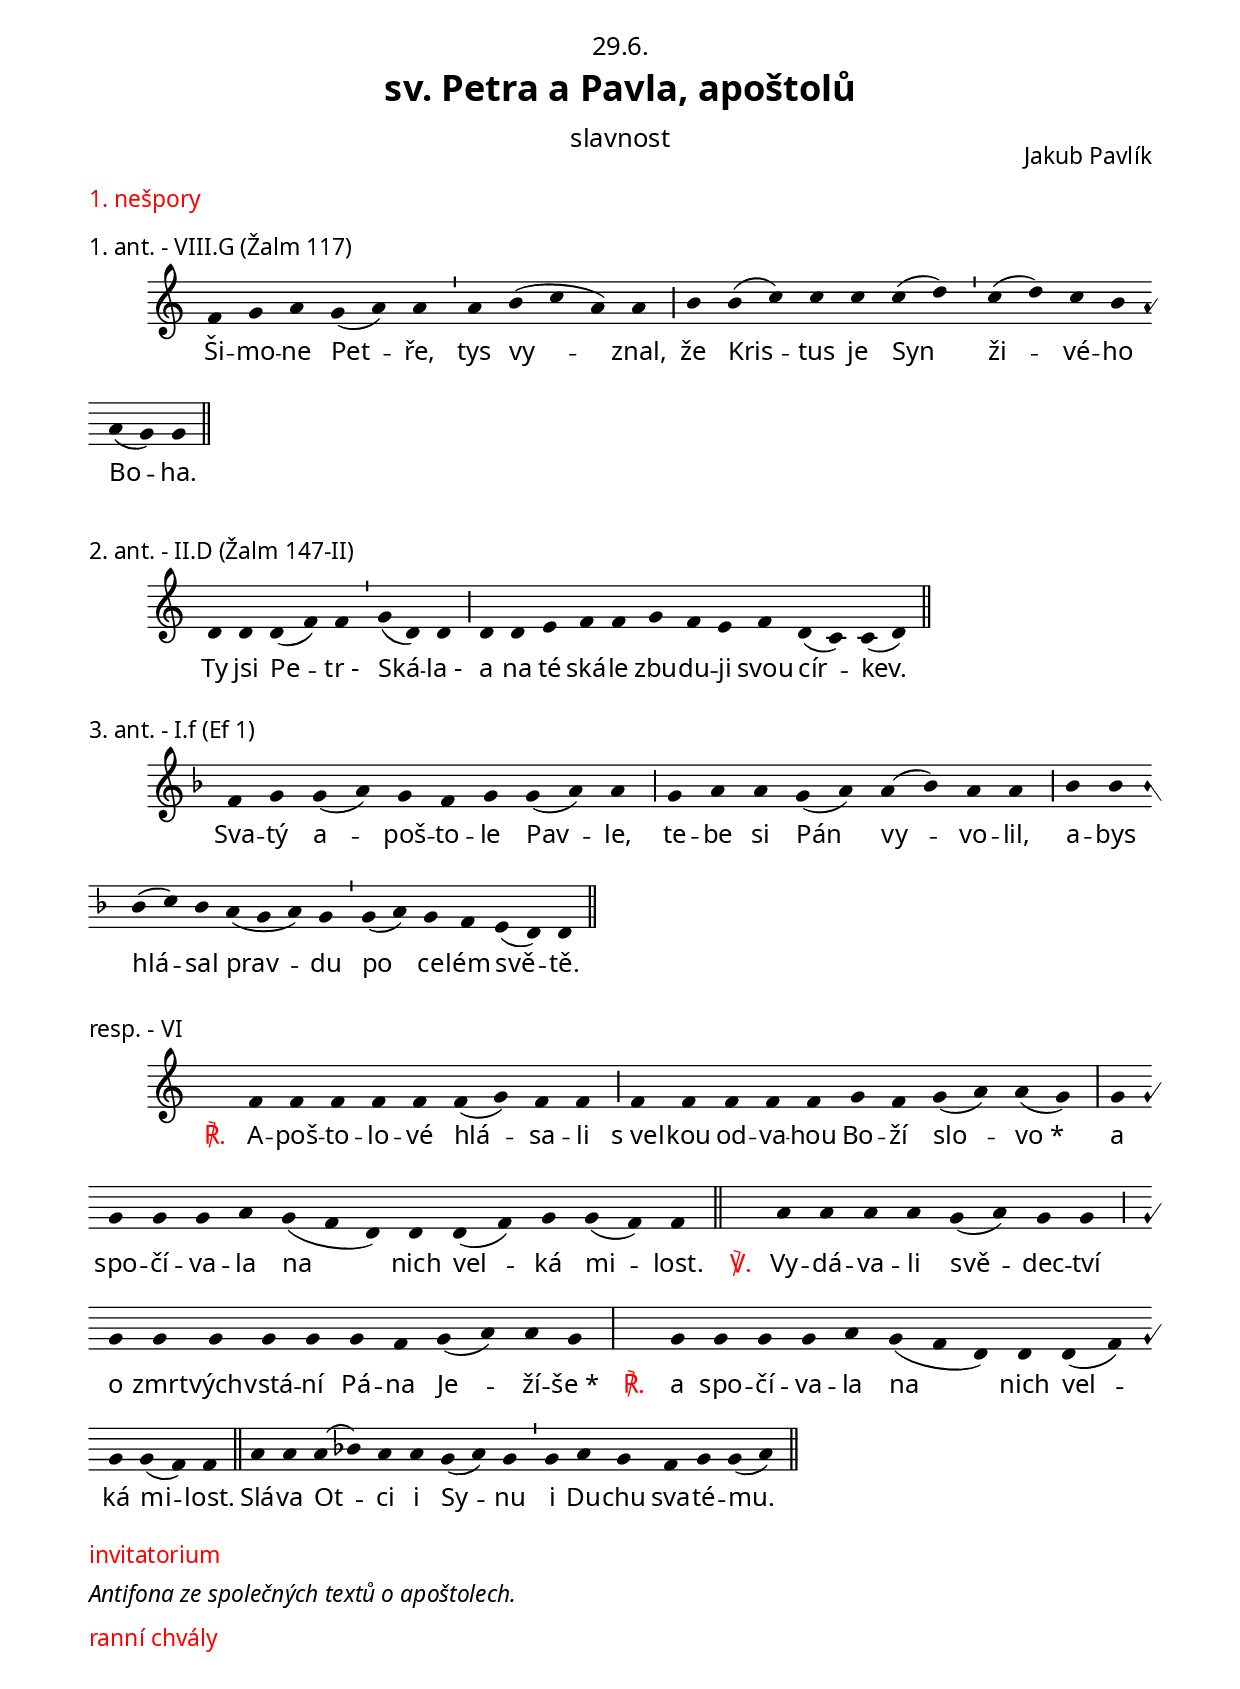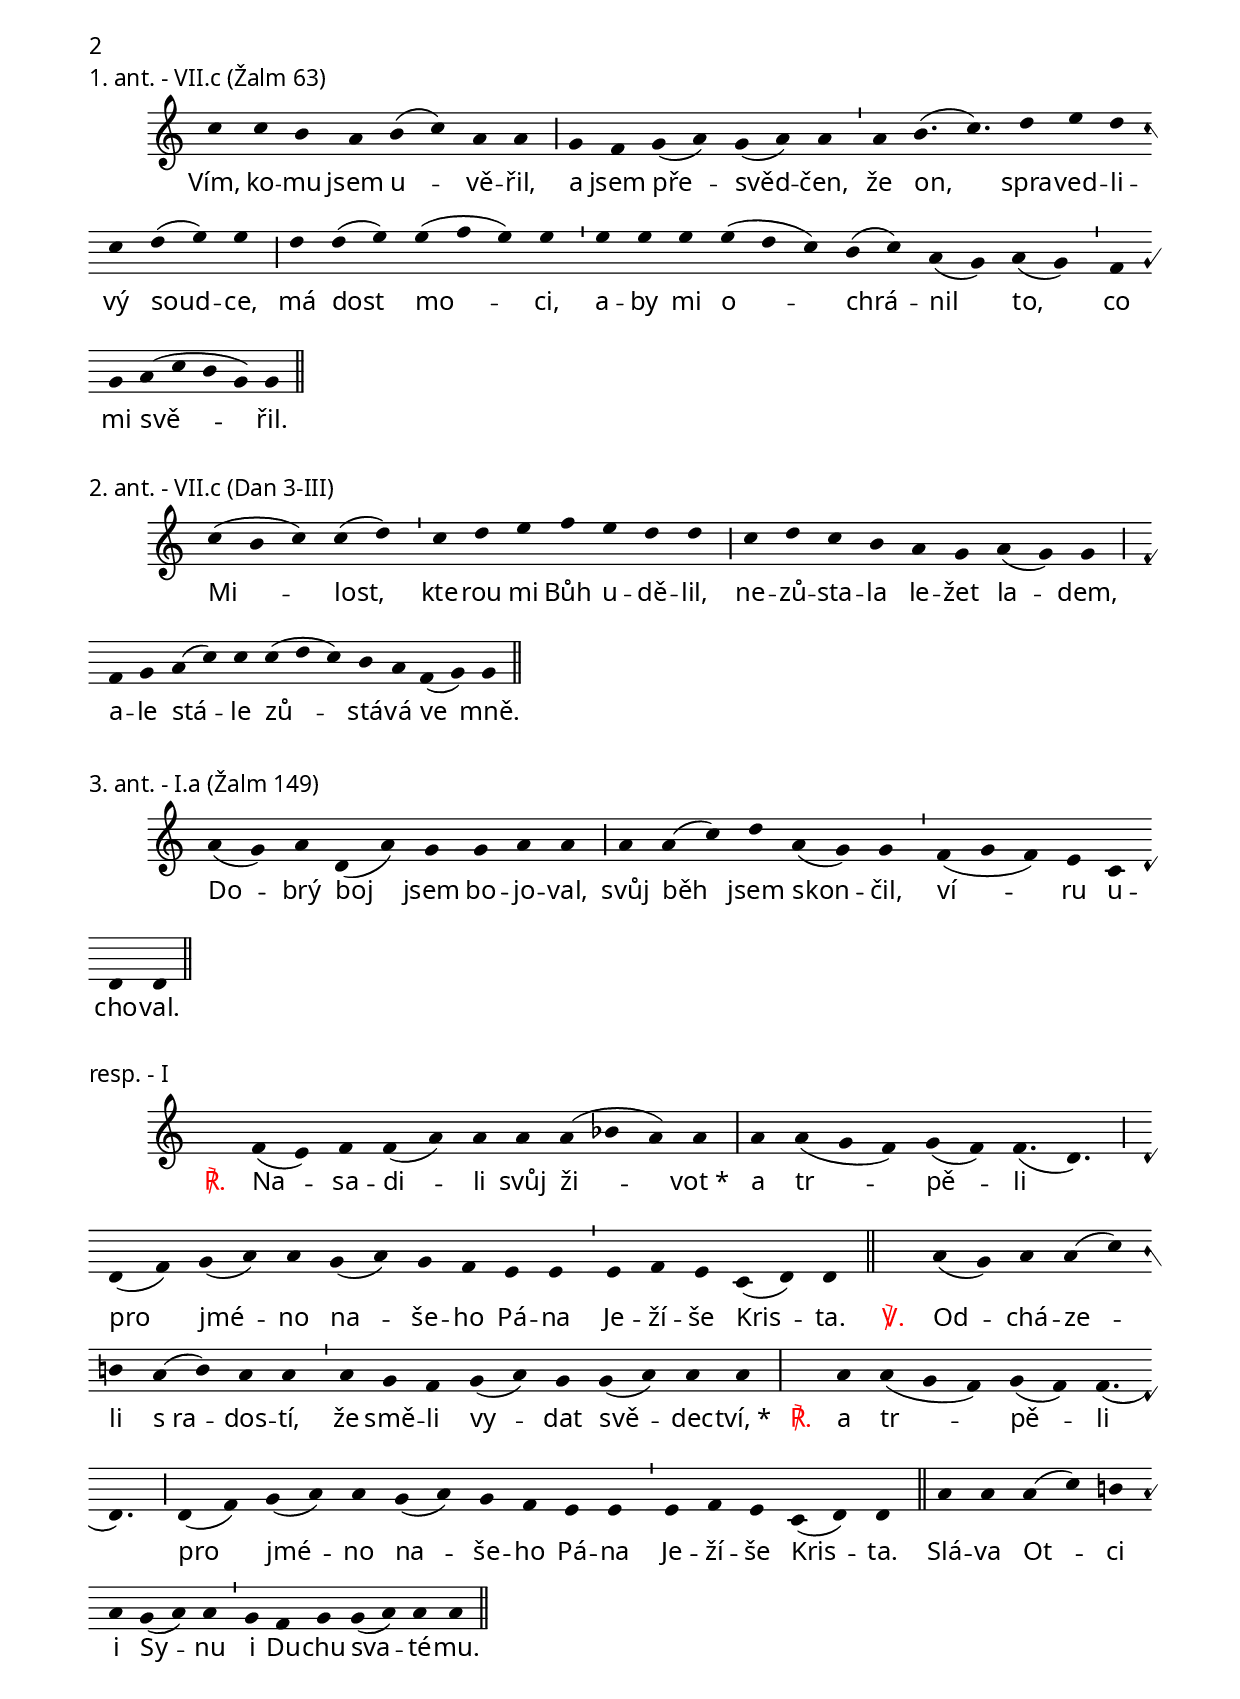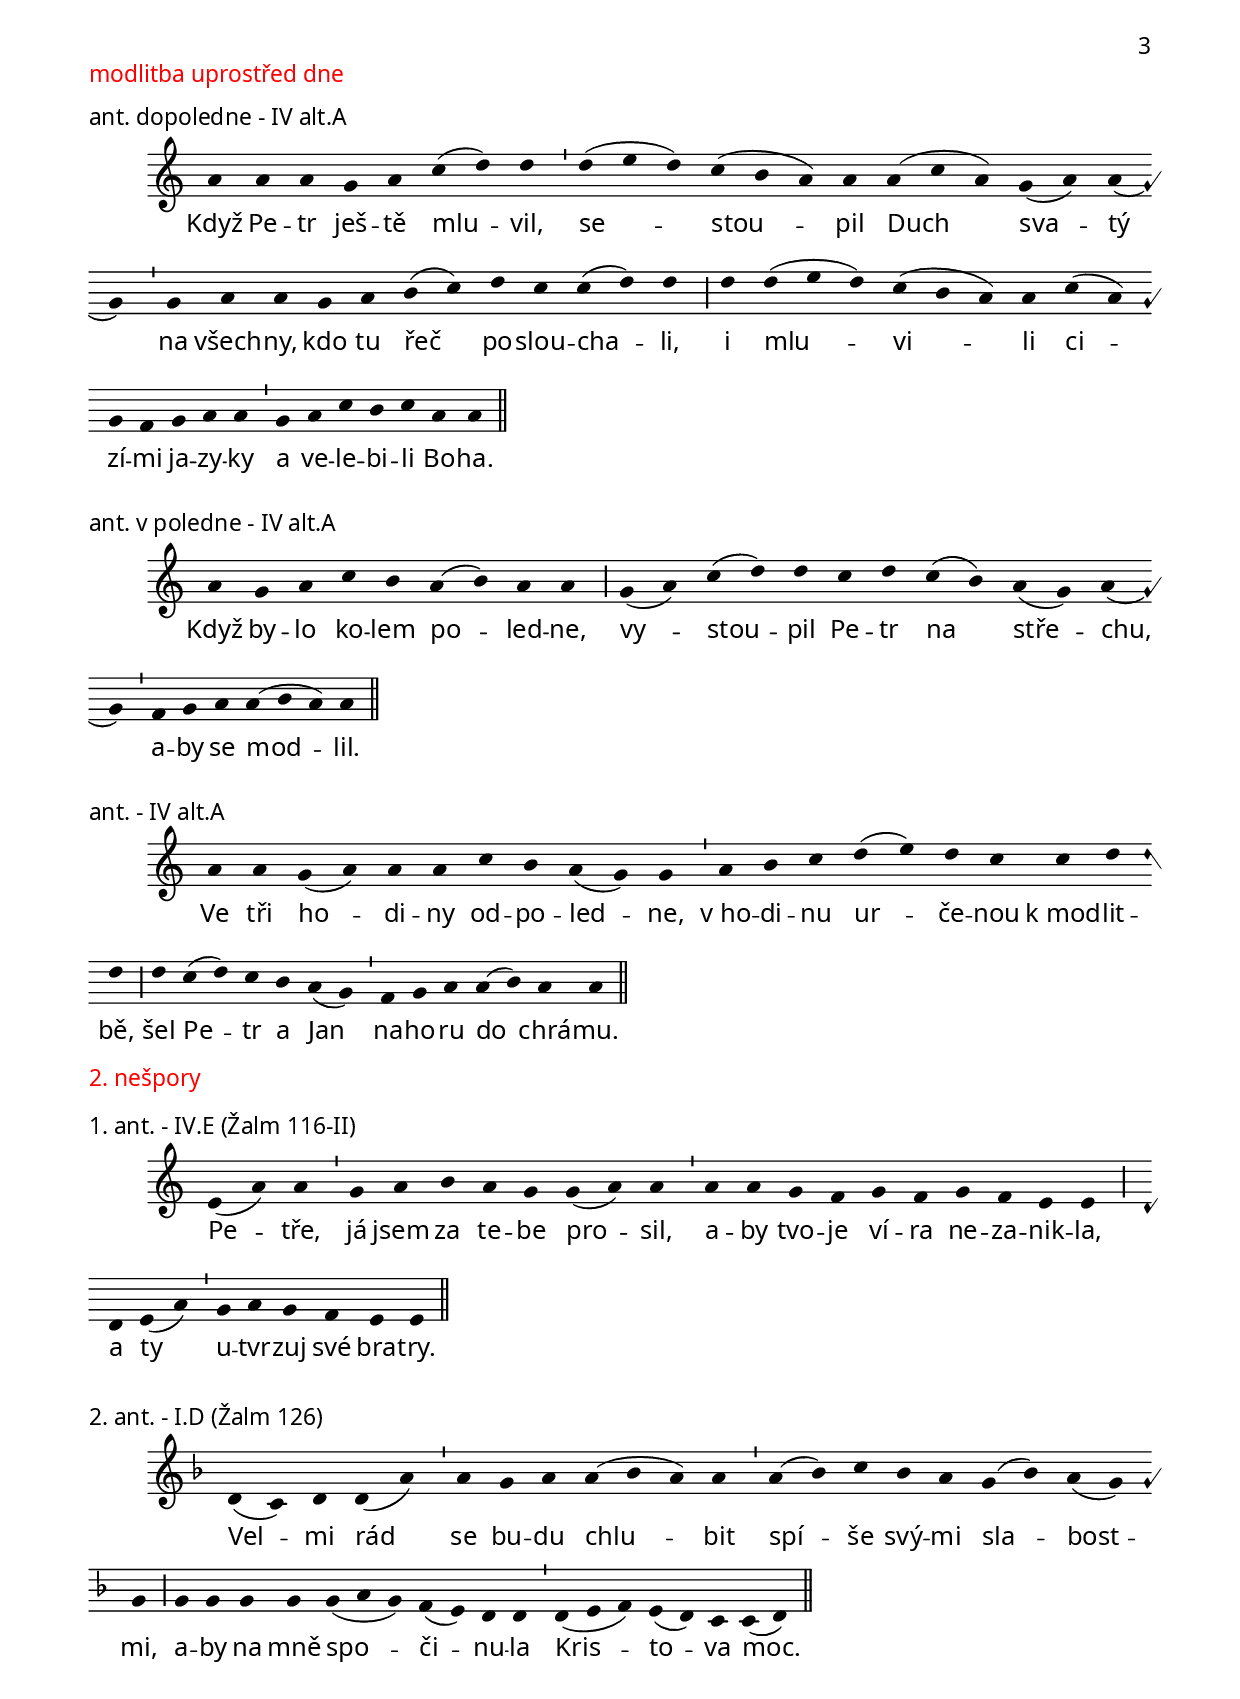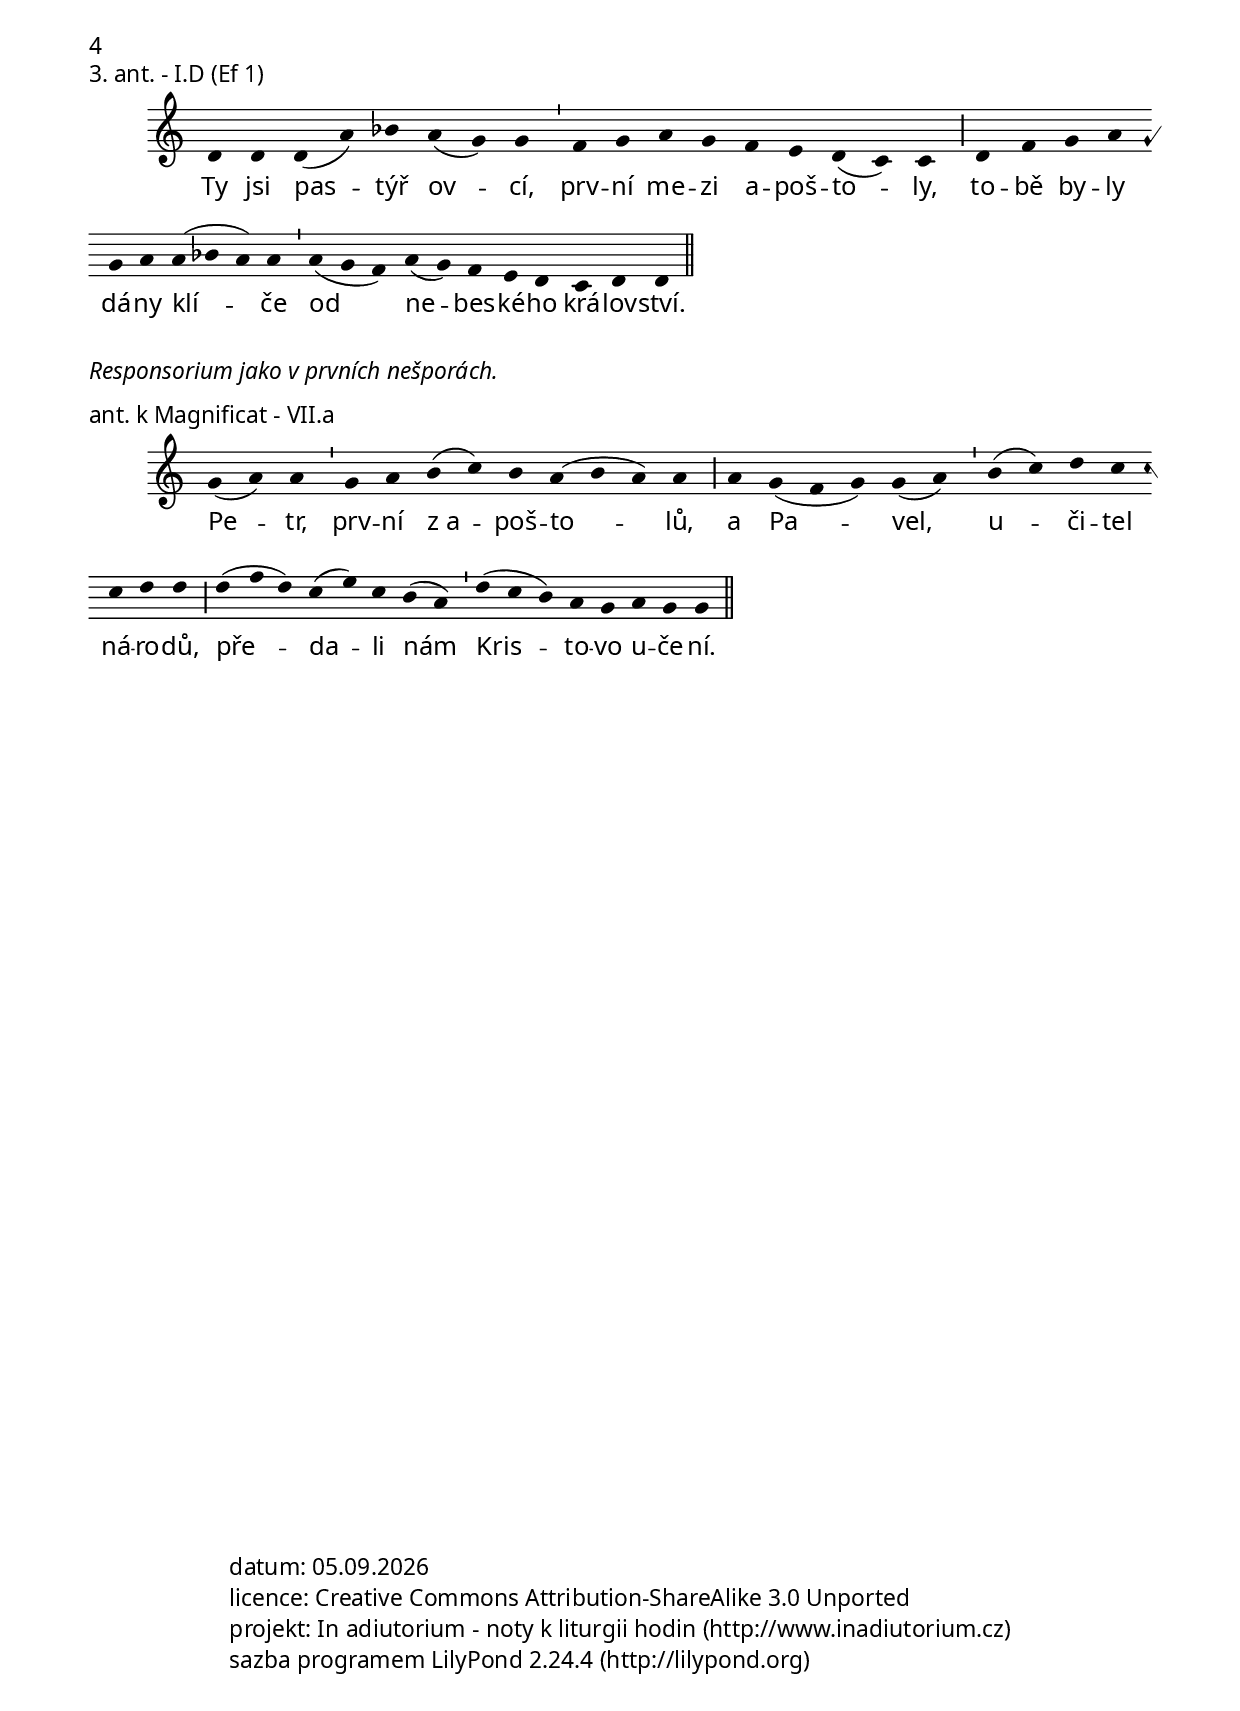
\version "2.15.37"

\include "../spolecne.ly"
\include "../dilyresponsorii.ly"

\header {
  title = \markup\titleSvatek 
            "sv. Petra a Pavla, apoštolů" 
            slavnost 
            29.6.
  composer = "Jakub Pavlík"
}

\markup {\nadpisHodinka {"1. nešpory"}}

\score {
  \relative c' {
    \choralniRezim
    f4 g a g( a) a \barMin
    a b( c a) a \barMaior b b( c) c c c( d) \barMin c( d) c b a( g) g \barFinalis
  }
  \addlyrics {
    Ši -- mo -- ne Pet -- ře,
    tys vy -- znal, že Kris -- tus je Syn ži -- vé -- ho Bo -- ha.
  }
  \header {
    quid = "1. ant."
    modus = "VIII"
    differentia = "G" 
    psalmus = "Žalm 117"
    id = ""
    piece = \markup {\sestavTitulek}
  }
}

\score {
  \relative c' {
    \choralniRezim
    d4 d d( f) f \barMin g( d) d \barMaior
    d d e f f g f e f d( c) c( d) \barFinalis
  }
  \addlyrics {
    Ty jsi Pe -- tr_- Ská -- la_- 
    a na té ská -- le zbu -- du -- ji svou cír -- kev.
  }
  \header {
    quid = "2. ant."
    modus = "II"
    differentia = "D" 
    psalmus = "Žalm 147-II"
    id = ""
    piece = \markup {\sestavTitulek}
  }
}

\score {
  \relative c' {
    \choralniRezim
    \key f \major
    f4 g g( a) g f g g( a) a \barMaior
    g a a g( a) a( bes) a a \barMaior
    bes bes bes( c) bes a( g a) g \barMin 
    g( a) g f e( d) d \barFinalis
  }
  \addlyrics {
    Sva -- tý a -- poš -- to -- le Pav -- le,
    te -- be si Pán vy -- vo -- lil,
    a -- bys hlá -- sal prav -- du 
    po ce -- lém svě -- tě.
  }
  \header {
    quid = "3. ant."
    modus = "I"
    differentia = "f" 
    psalmus = "Ef 1"
    id = ""
    piece = \markup {\sestavTitulek}
  }
}

\score {
  \relative c' {
    \choralniRezim
    
    % R
    \neviditelna f
    f f f f f f( g) f f \barMaior
    f f f f f g f g( a) a( g) \barMax
    g g g g a g( f d) d d( f) g g( f) f \barFinalis
    % V
    \neviditelna a
    a4 a a a g( a) g g \barMaior
    g g g g g g f g( a) a g \barMax
    % R
    \neviditelna a
    g g g g a g( f d) d d( f) g g( f) f \barFinalis
    % Slava
    \respVIdoxologie \barFinalis
  }
  \addlyrics {
    \Response A -- poš -- to -- lo -- vé hlá -- sa -- li 
    s_vel -- kou od -- va -- hou Bo -- ží slo -- vo_*
    a spo -- čí -- va -- la na nich vel -- ká mi -- lost.
    \Verse Vy -- dá -- va -- li svě -- dec -- tví
    o zmrt -- vých -- vstá -- ní Pá -- na Je -- ží -- še_*
    \Response a spo -- čí -- va -- la na nich vel -- ká mi -- lost.
    \textRespDoxologie
  }
  \header {
    quid = "resp."
    modus = "VI"
    id = ""
    piece = \markup {\sestavTitulekResp}
  }
}

\score {
  \relative c' {
    \choralniRezim
    
  }
  \addlyrics {
    Sva -- tí a -- poš -- to -- lo -- vé Pe -- tr a Pa -- vel
    po ce -- lý ži -- vot spo -- leč -- ně slou -- ži -- li Kris -- tu,
    o -- ba z_lás -- ky k_ně -- mu o -- bě -- to -- va -- li svůj ži -- vot
    a při -- ja -- li od ně -- ho ko -- ru -- nu slá -- vy.
  }
  \header {
    quid = "ant. k Magnificat"
    modus = ""
    differentia = "" 
    psalmus = ""
    id = ""
    piece = \markup {\sestavTitulekBezZalmu}
  }
}

\markup {\nadpisHodinka {"invitatorium"}}

\markup\italic{Antifona ze společných textů o apoštolech.}

\markup {\nadpisHodinka {"ranní chvály"}}

\score {
  \relative c'' {
    \choralniRezim
    c4 c b a b( c) a a \barMaior
    g f g( a) g( a) a \barMin a b4.( c) d4 e d c d( e) e \barMaior
    d d( e) e( f e) e \barMin
    e e e e( d c) b( c) a( g) a( g) \barMin f g a( c b g) g \barFinalis
  }
  \addlyrics {
    Vím, ko -- mu jsem u -- vě -- řil,
    a jsem pře -- svěd -- čen, že on, spra -- ved -- li -- vý soud -- ce,
    má dost mo -- ci,
    a -- by mi o -- chrá -- nil to, co mi svě -- řil.
  }
  \header {
    quid = "1. ant."
    modus = "VII"
    differentia = "c" 
    psalmus = "Žalm 63"
    id = ""
    piece = \markup {\sestavTitulek}
  }
}

\score {
  \relative c'' {
    \choralniRezim
    c4( b c) c( d) \barMin c d e f e d d \barMaior
    c d c b a g a( g) g \barMaior
    f g a( c) c c( d c) b a f( g) g \barFinalis
  }
  \addlyrics {
    Mi -- lost, kte -- rou mi Bůh u -- dě -- lil,
    ne -- zů -- sta -- la le -- žet la -- dem,
    a -- le stá -- le zů -- stá -- vá ve mně.
  }
  \header {
    quid = "2. ant."
    modus = "VII"
    differentia = "c" 
    psalmus = "Dan 3-III"
    id = ""
    piece = \markup {\sestavTitulek}
  }
}

\score {
  \relative c'' {
    \choralniRezim
    a4( g) a d,( a') g g a a \barMaior
    a a( c) d a( g) g \barMin
    f( g f) e c d d \barFinalis
  }
  \addlyrics {
    Do -- brý boj jsem bo -- jo -- val,
    svůj běh jsem skon -- čil,
    ví -- ru u -- cho -- val.
  }
  \header {
    quid = "3. ant."
    modus = "I"
    differentia = "a" 
    psalmus = "Žalm 149"
    id = ""
    piece = \markup {\sestavTitulek}
  }
}

\score {
  \relative c' {
    \choralniRezim
    
    % R
    \neviditelna f
    f4( e) f f( a) a a a( bes a) a \barMax
    a a( g f) g( f) f4.( d) \barMaior
    d4( f) g( a) a g( a) g f e e \barMin
    e f e c( d) d \barFinalis
    % V
    \neviditelna a
    a'4( g) a a( c) b! a( b) a a \barMin
    a g f g( a) g g( a) a a \barMax
    % R
    \neviditelna a
    a a( g f) g( f) f4.( d) \barMaior
    d4( f) g( a) a g( a) g f e e \barMin
    e f e c( d) d \barFinalis
    % Slava
    a'4 a a( c) b! a g( a) a \barMin g f g g( a) a a \barFinalis
  }
  \addlyrics {
    \Response Na -- sa -- di -- li svůj ži -- vot_*
    a tr -- pě -- li 
    pro jmé -- no na -- še -- ho Pá -- na
    Je -- ží -- še Kris -- ta.
    \Verse Od -- chá -- ze -- li s_ra -- dos -- tí,
    že smě -- li vy -- dat svě -- dec -- tví,_*
    \Response a tr -- pě -- li 
    pro jmé -- no na -- še -- ho Pá -- na
    Je -- ží -- še Kris -- ta.
    \textRespDoxologie
  }
  \header {
    quid = "resp."
    modus = "I"
    id = ""
    piece = \markup {\sestavTitulekResp}
  }
}

\score {
  \relative c' {
    \choralniRezim
    
  }
  \addlyrics {
    Ši -- mon Pe -- tr ře -- kl:
    % Je to spravne prelozene? Neni lepsi "Ke komu bychom sli?"
    Pa -- ne, ke ko -- mu pů -- jde -- me?
    Ty máš slo -- va věč -- né -- ho ži -- vo -- ta,
    a my jsme u -- vě -- ři -- li a po -- zna -- li,
    že ty jsi Kris -- tus, Syn Bo -- ží.
    A -- le -- lu -- ja.
  }
  \header {
    quid = "ant. k Benedictus"
    modus = ""
    differentia = "" 
    psalmus = ""
    id = ""
    piece = \markup {\sestavTitulekBezZalmu}
  }
}

\markup {\nadpisHodinka {"modlitba uprostřed dne"}}

\score {
  \relative c'' {
    \choralniRezim
    a4 a a g a c( d) d \barMin
    d( e d) c( b a) a a( c a) g( a) a( g) \barMin 
    g a a g a b( c) d c c( d) d \barMaior
    d d( e d) c( b a) a c( a) g f g a a \barMin
    g a c b c a a \barFinalis
  }
  \addlyrics {
    Když Pe -- tr ješ -- tě mlu -- vil,
    se -- stou -- pil Duch sva -- tý 
    na všech -- ny, kdo tu řeč po -- slou -- cha -- li,
    i mlu -- vi -- li ci -- zí -- mi ja -- zy -- ky
    a ve -- le -- bi -- li Bo -- ha.
  }
  \header {
    quid = "ant. dopoledne"
    modus = "IV alt"
    differentia = "A" 
    psalmus = ""
    id = ""
    piece = \markup {\sestavTitulekBezZalmu}
  }
}

\score {
  \relative c'' {
    \choralniRezim
    a4 g a c b a( b) a a \barMaior
    g( a) c( d) d c d c( b) a( g) a( g) \barMin
    f g a a( b a) a \barFinalis
  }
  \addlyrics {
    Když by -- lo ko -- lem po -- led -- ne,
    vy -- stou -- pil Pe -- tr na stře -- chu,
    a -- by se mod -- lil.
  }
  \header {
    quid = "ant. v poledne"
    modus = "IV alt"
    differentia = "A" 
    psalmus = ""
    id = ""
    piece = \markup {\sestavTitulekBezZalmu}
  }
}

\score {
  \relative c'' {
    \choralniRezim
    a4 a g( a) a a c b a( g) g \barMin
    a b c d( e) d c c d d \barMaior
    d c( d) c b a( g) \barMin f g a a( b) a a \barFinalis
  }
  \addlyrics {
    Ve tři ho -- di -- ny od -- po -- led -- ne,
    v_ho -- di -- nu ur -- če -- nou k_mod -- lit -- bě,
    šel Pe -- tr a Jan na -- ho -- ru do chrá -- mu.
  }
  \header {
    quid = "ant."
    modus = "IV alt"
    differentia = "A" 
    psalmus = ""
    id = ""
    piece = \markup {\sestavTitulekBezZalmu}
  }
}

\markup {\nadpisHodinka {"2. nešpory"}}

\score {
  \relative c' {
    \choralniRezim
    e( a) a \barMin g a b a g g( a) a \barMin
    a a g f g f g f e e \barMaior
    d e( a) \barMin g a g f e e \barFinalis
  }
  \addlyrics {
    Pe -- tře, já jsem za te -- be pro -- sil,
    a -- by tvo -- je ví -- ra ne -- za -- nik -- la,
    a ty u -- tvr -- zuj své bra -- try.
  }
  \header {
    quid = "1. ant."
    modus = "IV"
    differentia = "E" 
    psalmus = "Žalm 116-II"
    id = ""
    piece = \markup {\sestavTitulek}
  }
}

\score {
  \relative c' {
    \choralniRezim
    \key f \major
    d4( c) d d( a') \barMin a g a a( bes a) a \barMin a( bes) c bes a g( bes) a( g) g \barMaior
    g g g g g( a g) f( e) d d \barMin d( e f) e( d) c c( d) \barFinalis 
  }
  \addlyrics {
    Vel -- mi rád se bu -- du chlu -- bit spí -- še svý -- mi sla -- bost -- mi,
    a -- by na mně spo -- či -- nu -- la Kris -- to -- va moc.
  }
  \header {
    quid = "2. ant."
    modus = "I"
    differentia = "D" 
    psalmus = "Žalm 126"
    id = ""
    piece = \markup {\sestavTitulek}
  }
}

\score {
  \relative c' {
    \choralniRezim
    d4 d d( a') bes a( g) g \barMin
    f g a g f e d( c) c \barMaior
    d f g a g a a( bes a) a \barMin
    a( g f) a( g) f e d c d d \barFinalis
  }
  \addlyrics {
    Ty jsi pas -- týř ov -- cí,
    prv -- ní me -- zi a -- poš -- to -- ly,
    to -- bě by -- ly dá -- ny klí -- če
    od ne -- bes -- ké -- ho krá -- lov -- ství.
  }
  \header {
    quid = "3. ant."
    modus = "I"
    differentia = "D" 
    psalmus = "Ef 1"
    id = ""
    piece = \markup {\sestavTitulek}
  }
}

\markup\italic{Responsorium jako v prvních nešporách.}

\score {
  \relative c'' {
    \choralniRezim
    g4( a) a \barMin g a b( c) b a( b a) a \barMaior
    a g( f g) g( a) \barMin b( c) d c c d d \barMaior
    d( f d) c( e) c b( a) \barMin d( c b) a g a g g \barFinalis
  }
  \addlyrics {
    Pe -- tr, prv -- ní z_a -- poš -- to -- lů,
    a Pa -- vel, u -- či -- tel ná -- ro -- dů,
    pře -- da -- li nám Kris -- to -- vo u -- če -- ní.
  }
  \header {
    quid = "ant. k Magnificat"
    modus = "VII"
    differentia = "a" 
    psalmus = ""
    id = ""
    piece = \markup {\sestavTitulekBezZalmu}
  }
}